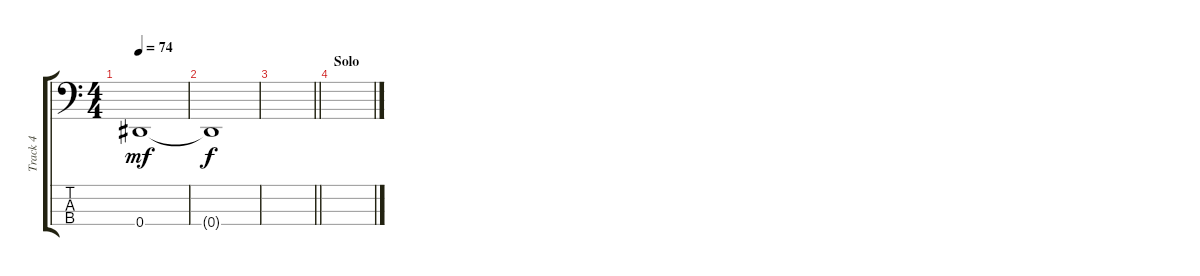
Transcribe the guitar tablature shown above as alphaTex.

\track ("Track 4" "Track 4") {instrument electricbassfinger}
\staff {score tabs}
\tuning (Gb2 Db2 Ab1 Eb1) {hide}
\ts (4 4)
\tempo 74
\clef f4
\ks c
0.4.1{dy mf} |
0.4{t}.1{dy f} |
\barLineRight lightlight
|
\section ("" "Solo")
